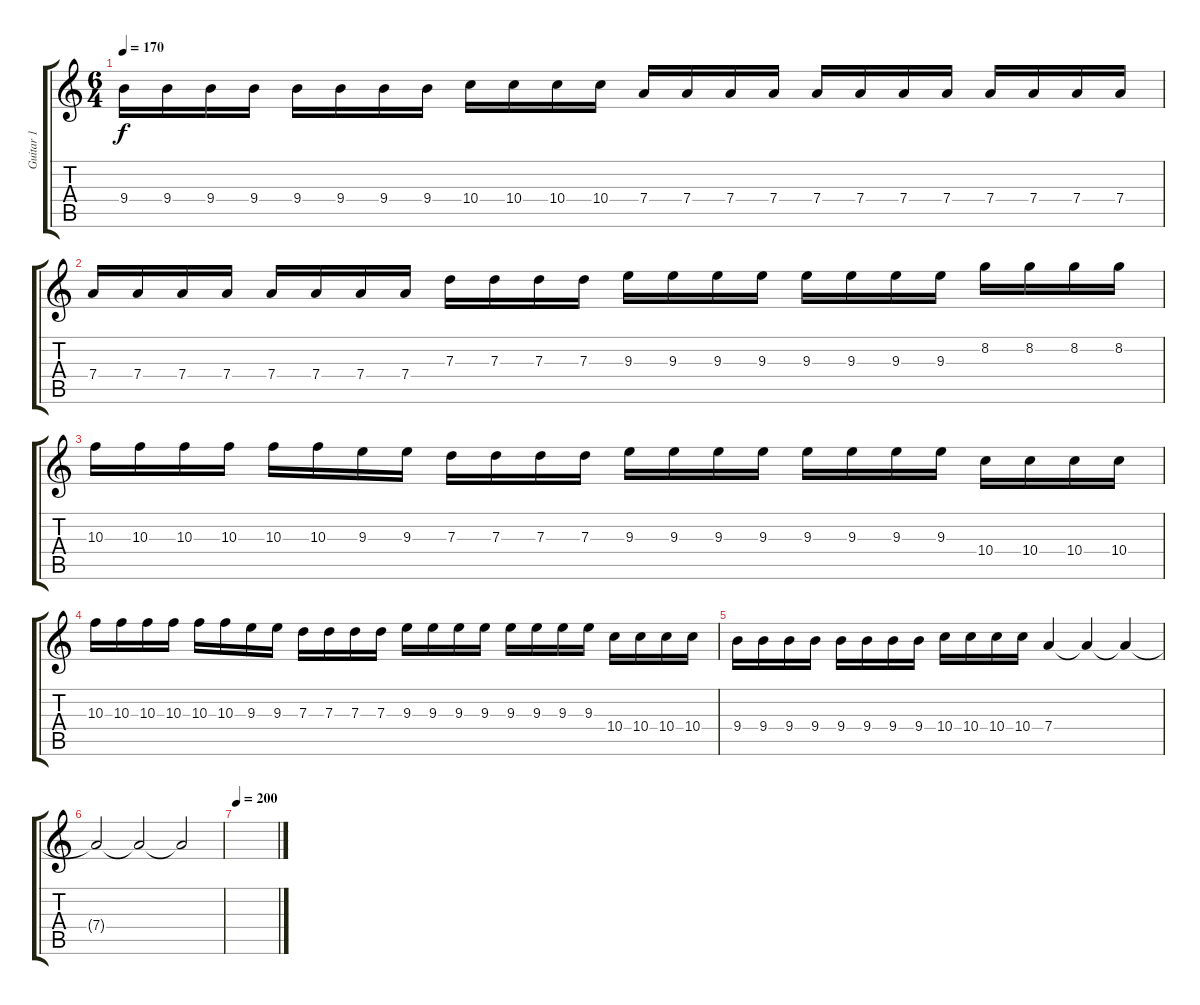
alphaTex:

\track ("Guitar 1" "Guitar 1") {instrument distortionguitar}
\staff {score tabs}
\tuning (E4 B3 G3 D3 A2 E2) {hide}
\ts (6 4)
\tempo 170
\clef g2
\ks c
9.4.16{dy f} 9.4.16 9.4.16 9.4.16 9.4.16 9.4.16 9.4.16 9.4.16 10.4.16 10.4.16 10.4.16 10.4.16 7.4.16 7.4.16 7.4.16 7.4.16 7.4.16 7.4.16 7.4.16 7.4.16 7.4.16 7.4.16 7.4.16 7.4.16 |
7.4.16 7.4.16 7.4.16 7.4.16 7.4.16 7.4.16 7.4.16 7.4.16 7.3.16 7.3.16 7.3.16 7.3.16 9.3.16 9.3.16 9.3.16 9.3.16 9.3.16 9.3.16 9.3.16 9.3.16 8.2.16 8.2.16 8.2.16 8.2.16 |
10.3.16 10.3.16 10.3.16 10.3.16 10.3.16 10.3.16 9.3.16 9.3.16 7.3.16 7.3.16 7.3.16 7.3.16 9.3.16 9.3.16 9.3.16 9.3.16 9.3.16 9.3.16 9.3.16 9.3.16 10.4.16 10.4.16 10.4.16 10.4.16 |
10.3.16 10.3.16 10.3.16 10.3.16 10.3.16 10.3.16 9.3.16 9.3.16 7.3.16 7.3.16 7.3.16 7.3.16 9.3.16 9.3.16 9.3.16 9.3.16 9.3.16 9.3.16 9.3.16 9.3.16 10.4.16 10.4.16 10.4.16 10.4.16 |
9.4.16 9.4.16 9.4.16 9.4.16 9.4.16 9.4.16 9.4.16 9.4.16 10.4.16 10.4.16 10.4.16 10.4.16 7.4.4 7.4{t}.4 7.4{t}.4 |
7.4{t}.2 7.4{t}.2 7.4{t}.2 |
\tempo 200
